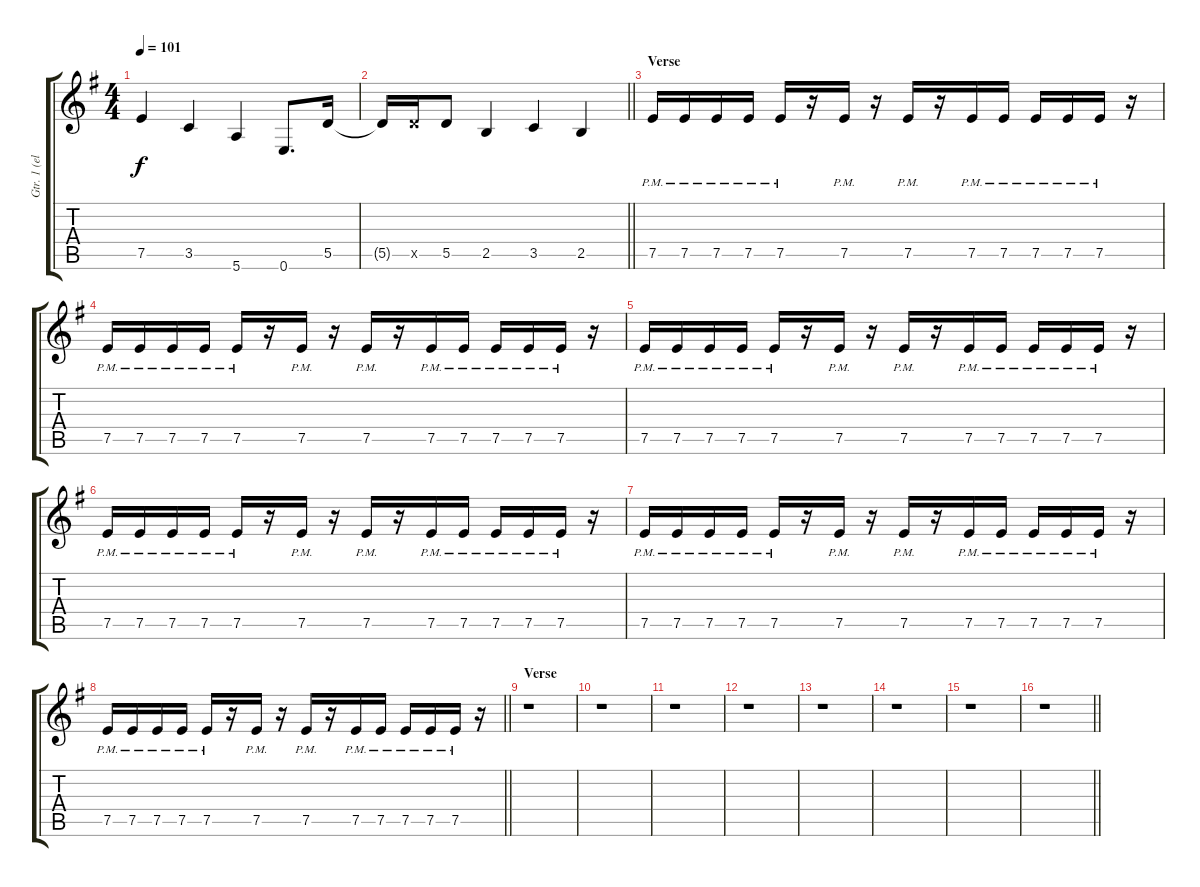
\track ("Gtr. 1 (elec.)" "Gtr. 1 (el") {instrument distortionguitar}
\staff {score tabs}
\tuning (E4 B3 G3 D3 A2 E2) {hide}
\ts (4 4)
\tempo 101
\clef g2
\ks eminor
7.5.4{dy f} 3.5.4 5.6.4 0.6.8{d} 5.5.16 |
\barLineRight lightlight
5.5{t}.16 5.5{x}.16 5.5.8 2.5.4 3.5.4 2.5.4 |
\section ("" "Verse")
7.5{pm}.16{balance 8} 7.5{pm}.16 7.5{pm}.16 7.5{pm}.16 7.5{pm}.16 r.16 7.5{pm}.16 r.16 7.5{pm}.16 r.16 7.5{pm}.16 7.5{pm}.16 7.5{pm}.16 7.5{pm}.16 7.5{pm}.16 r.16 |
7.5{pm}.16 7.5{pm}.16 7.5{pm}.16 7.5{pm}.16 7.5{pm}.16 r.16 7.5{pm}.16 r.16 7.5{pm}.16 r.16 7.5{pm}.16 7.5{pm}.16 7.5{pm}.16 7.5{pm}.16 7.5{pm}.16 r.16 |
7.5{pm}.16 7.5{pm}.16 7.5{pm}.16 7.5{pm}.16 7.5{pm}.16 r.16 7.5{pm}.16 r.16 7.5{pm}.16 r.16 7.5{pm}.16 7.5{pm}.16 7.5{pm}.16 7.5{pm}.16 7.5{pm}.16 r.16 |
7.5{pm}.16 7.5{pm}.16 7.5{pm}.16 7.5{pm}.16 7.5{pm}.16 r.16 7.5{pm}.16 r.16 7.5{pm}.16 r.16 7.5{pm}.16 7.5{pm}.16 7.5{pm}.16 7.5{pm}.16 7.5{pm}.16 r.16 |
7.5{pm}.16 7.5{pm}.16 7.5{pm}.16 7.5{pm}.16 7.5{pm}.16 r.16 7.5{pm}.16 r.16 7.5{pm}.16 r.16 7.5{pm}.16 7.5{pm}.16 7.5{pm}.16 7.5{pm}.16 7.5{pm}.16 r.16 |
\barLineRight lightlight
7.5{pm}.16 7.5{pm}.16 7.5{pm}.16 7.5{pm}.16 7.5{pm}.16 r.16 7.5{pm}.16 r.16 7.5{pm}.16 r.16 7.5{pm}.16 7.5{pm}.16 7.5{pm}.16 7.5{pm}.16 7.5{pm}.16 r.16 |
\section ("" "Verse")
r.1 |
r.1 |
r.1 |
r.1 |
r.1 |
r.1 |
r.1 |
\barLineRight lightlight
r.1
